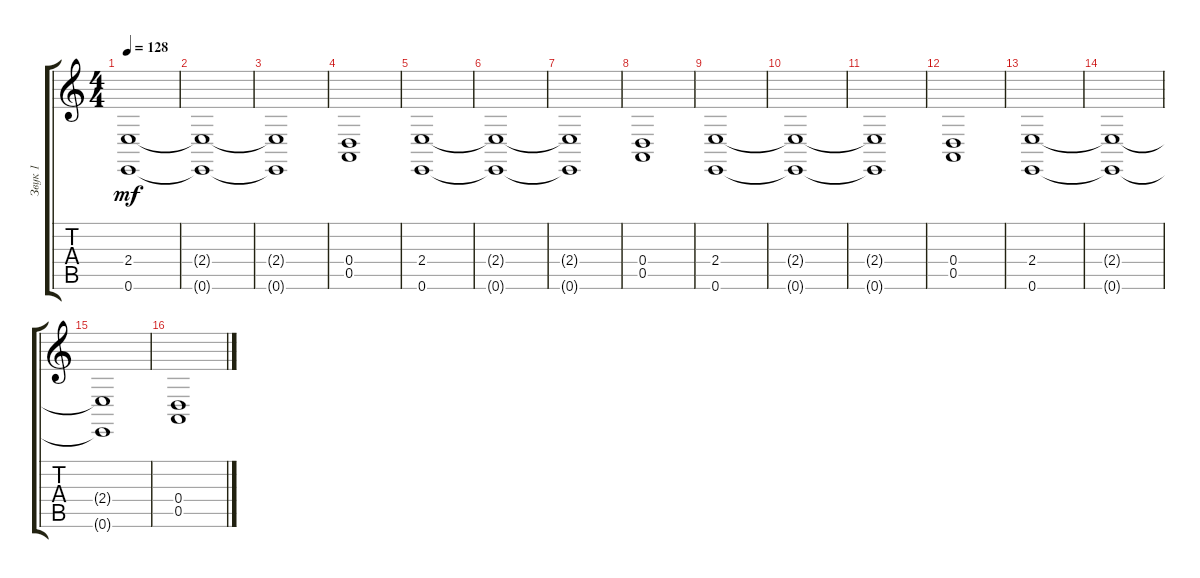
\track ("Звук 1" "Звук 1") {instrument bagpipe}
\staff {score tabs}
\tuning (E4 B3 G3 D3 A2 E2) {hide}
\ts (4 4)
\tempo 128
\clef g2
\ks c
(2.4 0.6).1{dy mf} |
(2.4{t} 0.6{t}).1 |
(2.4{t} 0.6{t}).1 |
(0.4 0.5).1 |
(2.4 0.6).1 |
(2.4{t} 0.6{t}).1 |
(2.4{t} 0.6{t}).1 |
(0.4 0.5).1 |
(2.4 0.6).1 |
(2.4{t} 0.6{t}).1 |
(2.4{t} 0.6{t}).1 |
(0.4 0.5).1 |
(2.4 0.6).1 |
(2.4{t} 0.6{t}).1 |
(2.4{t} 0.6{t}).1 |
(0.4 0.5).1
